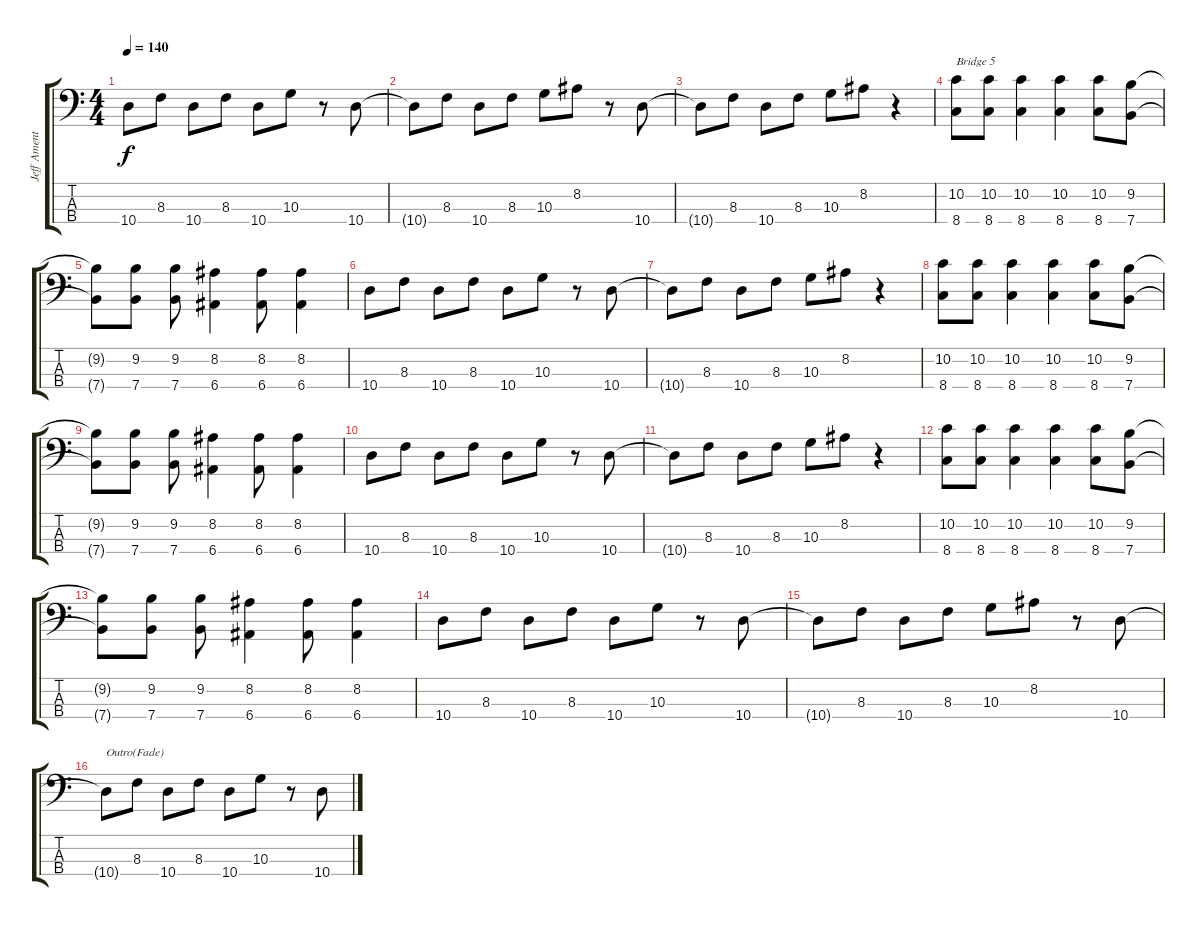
\track ("Jeff Ament" "Jeff Ament") {instrument electricbassfinger}
\staff {score tabs}
\tuning (G2 D2 A1 E1) {hide}
\ts (4 4)
\tempo 140
\clef f4
\ks c
10.4{t}.8{dy f} 8.3.8 10.4.8 8.3.8 10.4.8 10.3.8 r.8 10.4.8 |
10.4{t}.8 8.3.8 10.4.8 8.3.8 10.3.8 8.2.8 r.8 10.4.8 |
10.4{t}.8 8.3.8 10.4.8 8.3.8 10.3.8 8.2.8 r.4 |
(10.2 8.4).8{txt "Bridge 5"} (10.2 8.4).8 (10.2 8.4).4 (10.2 8.4).4 (10.2 8.4).8 (9.2 7.4).8 |
(9.2{t} 7.4{t}).8 (9.2 7.4).8 (9.2 7.4).8 (8.2 6.4).4 (8.2 6.4).8 (8.2 6.4).4 |
10.4.8 8.3.8 10.4.8 8.3.8 10.4.8 10.3.8 r.8 10.4.8 |
10.4{t}.8 8.3.8 10.4.8 8.3.8 10.3.8 8.2.8 r.4 |
(10.2 8.4).8 (10.2 8.4).8 (10.2 8.4).4 (10.2 8.4).4 (10.2 8.4).8 (9.2 7.4).8 |
(9.2{t} 7.4{t}).8 (9.2 7.4).8 (9.2 7.4).8 (8.2 6.4).4 (8.2 6.4).8 (8.2 6.4).4 |
10.4.8 8.3.8 10.4.8 8.3.8 10.4.8 10.3.8 r.8 10.4.8 |
10.4{t}.8 8.3.8 10.4.8 8.3.8 10.3.8 8.2.8 r.4 |
(10.2 8.4).8 (10.2 8.4).8 (10.2 8.4).4 (10.2 8.4).4 (10.2 8.4).8 (9.2 7.4).8 |
(9.2{t} 7.4{t}).8 (9.2 7.4).8 (9.2 7.4).8 (8.2 6.4).4 (8.2 6.4).8 (8.2 6.4).4 |
10.4.8 8.3.8 10.4.8 8.3.8 10.4.8 10.3.8 r.8 10.4.8 |
10.4{t}.8 8.3.8 10.4.8 8.3.8 10.3.8 8.2.8 r.8 10.4.8 |
10.4{t}.8{txt "Outro(Fade)"} 8.3.8 10.4.8 8.3.8 10.4.8 10.3.8 r.8 10.4.8
